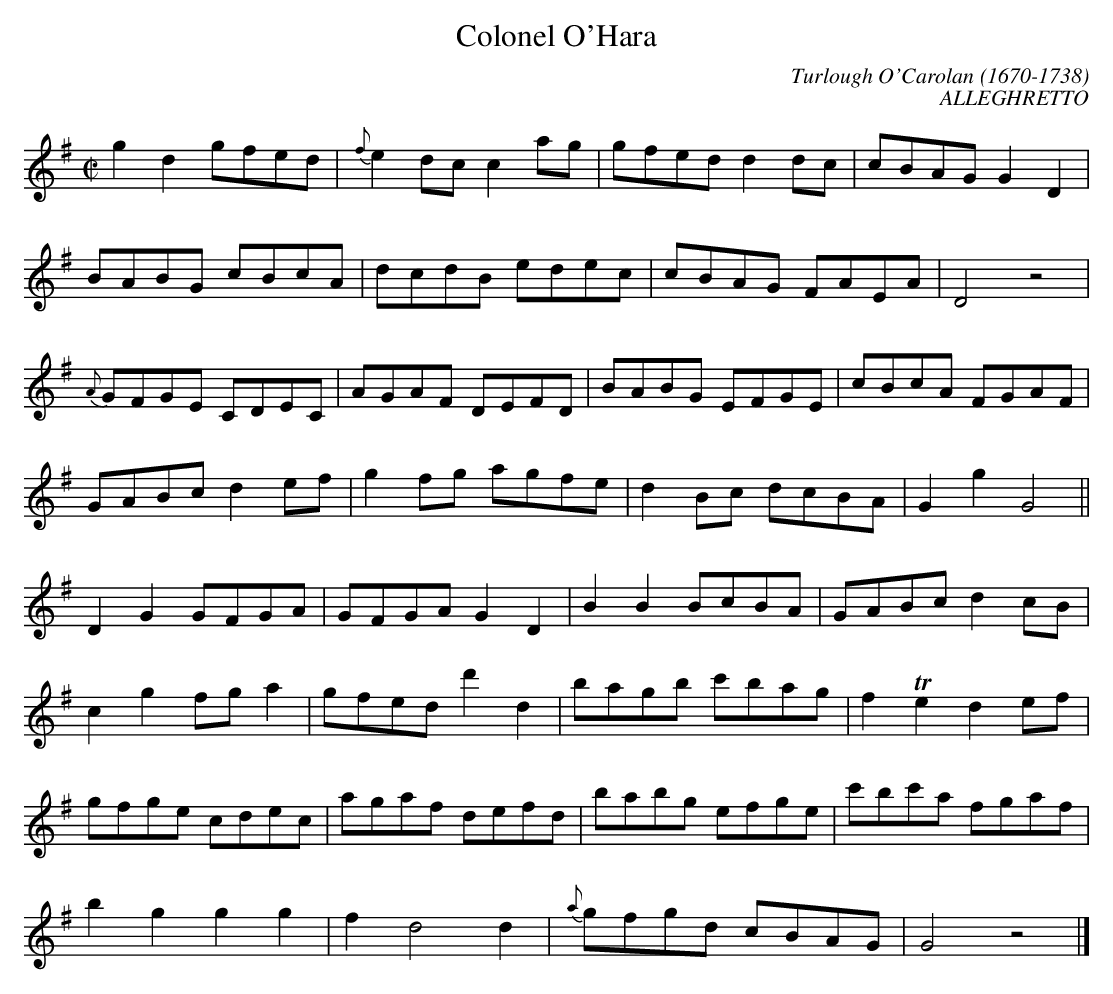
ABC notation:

X:1occ
T:Colonel O'Hara
C:Turlough O'Carolan (1670-1738)
C:ALLEGHRETTO
M:C|
L:1/8
K:G
g2d2gfed|{f}e2dc c2ag|gfed d2dc|cBAG G2D2|
BABG cBcA|dcdB edec|cBAG FAEA|D4z4|
{A}GFGE CDEC|AGAF DEFD|BABG EFGE|cBcA FGAF|
GABc d2ef|g2fg agfe|d2Bc dcBA|G2g2G4||
D2G2GFGA|GFGA G2D2|B2B2BcBA|GABc d2cB|
c2g2fg a2|gfed d'2d2|bagb c'bag|f2 Te2d2ef|
gfge cdec|agaf defd|babg efge|c'bc'a fgaf|
b2g2g2g2|f2d4d2|{a}gfgd cBAG|G4z4|]
